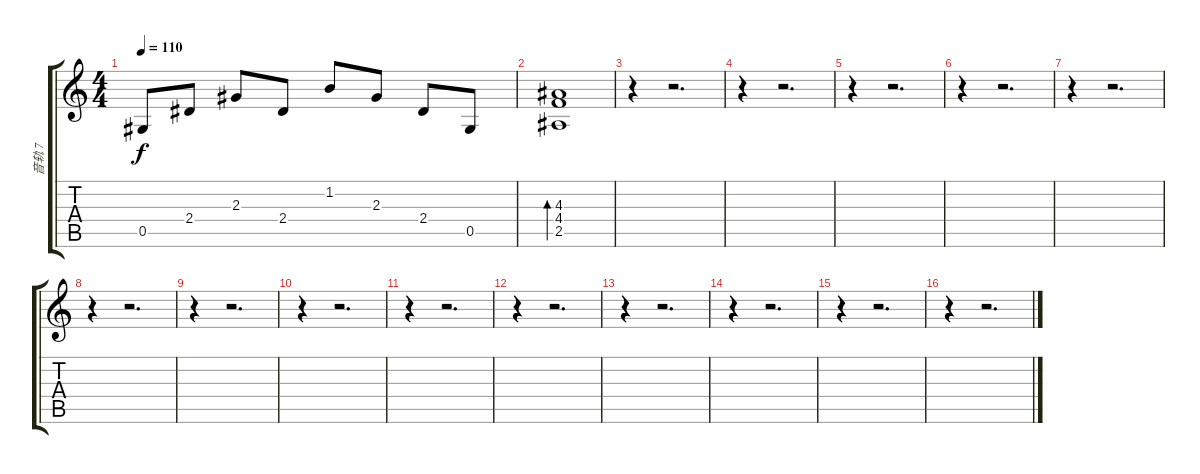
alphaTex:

\track ("音轨 7" "音轨 7") {instrument acousticguitarsteel}
\staff {score tabs}
\tuning (Eb4 Bb3 Gb3 Db3 Ab2 Eb2) {hide}
\ts (4 4)
\tempo 110
\clef g2
\ks c
0.5.8{dy f} 2.4.8 2.3.8 2.4.8 1.2.8 2.3.8 2.4.8 0.5.8 |
(4.3 4.4 2.5).1{bd 240} |
r.4 r.2{d} |
r.4 r.2{d} |
r.4 r.2{d} |
r.4 r.2{d} |
r.4 r.2{d} |
r.4 r.2{d} |
r.4 r.2{d} |
r.4 r.2{d} |
r.4 r.2{d} |
r.4 r.2{d} |
r.4 r.2{d} |
r.4 r.2{d} |
r.4 r.2{d} |
r.4 r.2{d}
